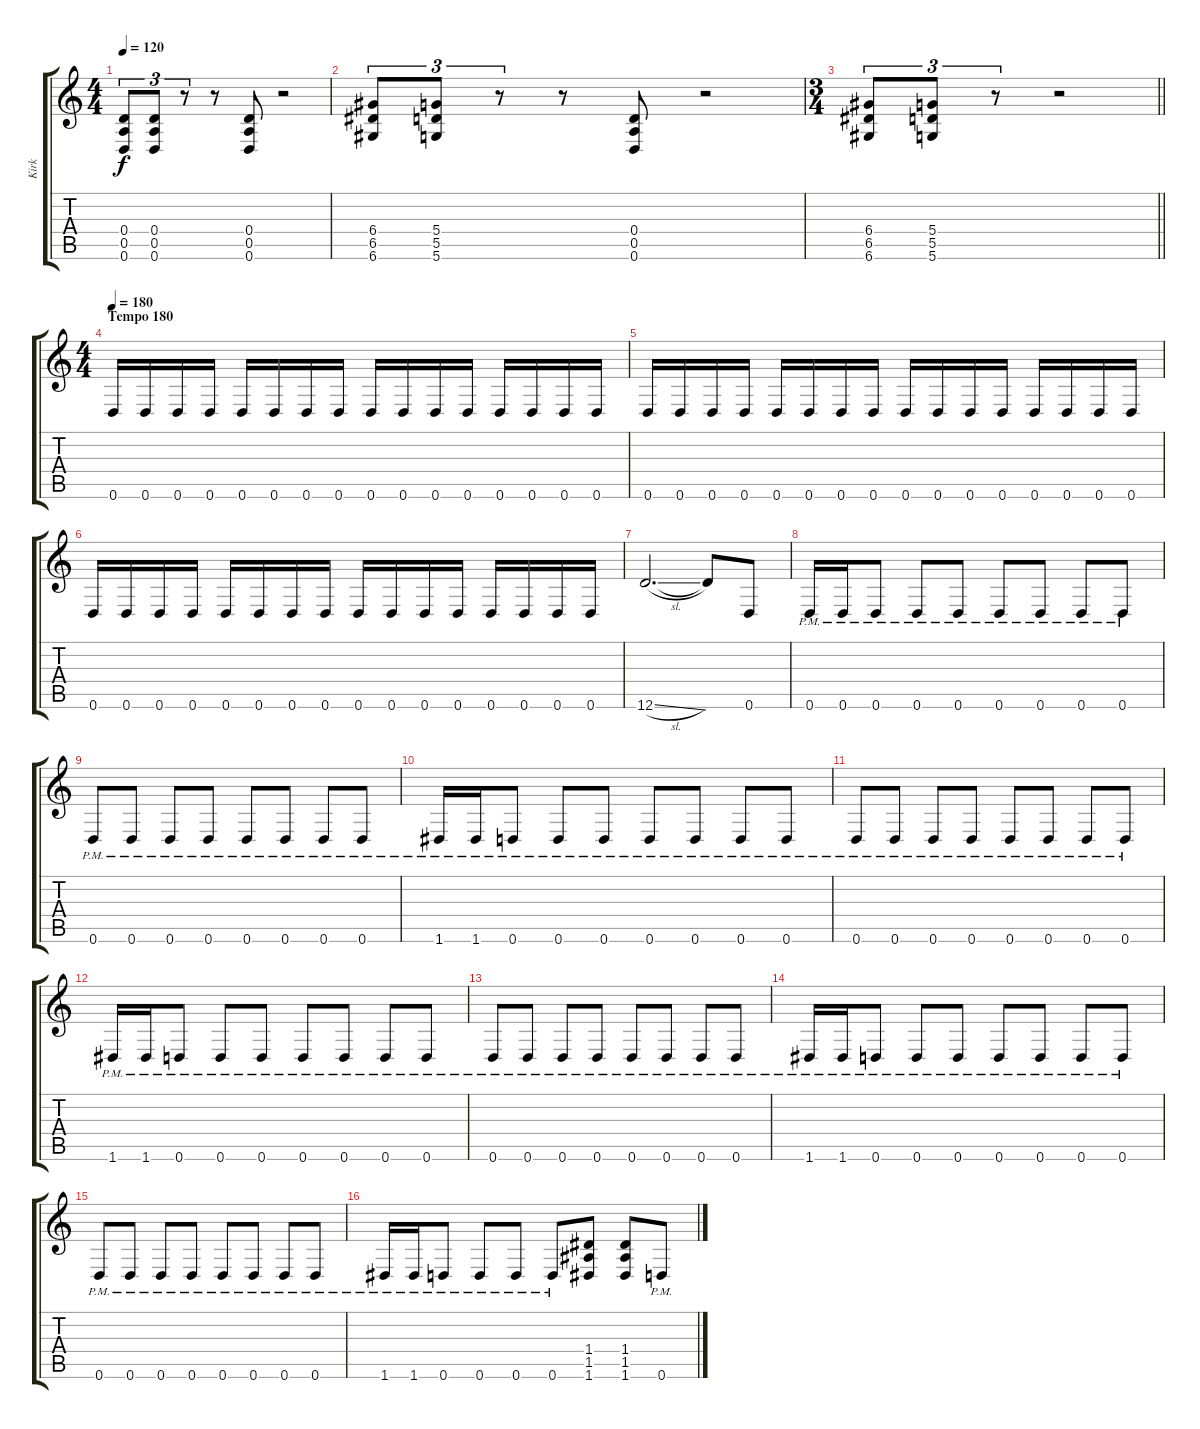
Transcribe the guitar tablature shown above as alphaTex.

\track ("Kirk" "Kirk") {instrument distortionguitar}
\staff {score tabs}
\tuning (E4 B3 G3 D3 A2 D2) {hide}
\ts (4 4)
\tempo 120
\clef g2
\ks c
(0.4 0.5 0.6).8{tu (3 2) dy f} (0.4 0.5 0.6).8{tu (3 2)} r.8{tu (3 2)} r.8 (0.4 0.5 0.6).8 r.2 |
(6.4 6.5 6.6).8{tu (3 2)} (5.4 5.5 5.6).8{tu (3 2)} r.8{tu (3 2)} r.8 (0.4 0.5 0.6).8 r.2 |
\ts (3 4)
\barLineRight lightlight
(6.4 6.5 6.6).8{tu (3 2)} (5.4 5.5 5.6).8{tu (3 2)} r.8{tu (3 2)} r.2 |
\ts (4 4)
\section ("" "Tempo 180")
\tempo 180
0.6.16 0.6.16 0.6.16 0.6.16 0.6.16 0.6.16 0.6.16 0.6.16 0.6.16 0.6.16 0.6.16 0.6.16 0.6.16 0.6.16 0.6.16 0.6.16 |
0.6.16 0.6.16 0.6.16 0.6.16 0.6.16 0.6.16 0.6.16 0.6.16 0.6.16 0.6.16 0.6.16 0.6.16 0.6.16 0.6.16 0.6.16 0.6.16 |
0.6.16 0.6.16 0.6.16 0.6.16 0.6.16 0.6.16 0.6.16 0.6.16 0.6.16 0.6.16 0.6.16 0.6.16 0.6.16 0.6.16 0.6.16 0.6.16 |
12.6{sl}.2{d} 12.6{t}.8 0.6.8 |
0.6{pm}.16 0.6{pm}.16 0.6{pm}.8 0.6{pm}.8 0.6{pm}.8 0.6{pm}.8 0.6{pm}.8 0.6{pm}.8 0.6{pm}.8 |
0.6{pm}.8 0.6{pm}.8 0.6{pm}.8 0.6{pm}.8 0.6{pm}.8 0.6{pm}.8 0.6{pm}.8 0.6{pm}.8 |
1.6{pm}.16 1.6{pm}.16 0.6{pm}.8 0.6{pm}.8 0.6{pm}.8 0.6{pm}.8 0.6{pm}.8 0.6{pm}.8 0.6{pm}.8 |
0.6{pm}.8 0.6{pm}.8 0.6{pm}.8 0.6{pm}.8 0.6{pm}.8 0.6{pm}.8 0.6{pm}.8 0.6{pm}.8 |
1.6{pm}.16 1.6{pm}.16 0.6{pm}.8 0.6{pm}.8 0.6{pm}.8 0.6{pm}.8 0.6{pm}.8 0.6{pm}.8 0.6{pm}.8 |
0.6{pm}.8 0.6{pm}.8 0.6{pm}.8 0.6{pm}.8 0.6{pm}.8 0.6{pm}.8 0.6{pm}.8 0.6{pm}.8 |
1.6{pm}.16 1.6{pm}.16 0.6{pm}.8 0.6{pm}.8 0.6{pm}.8 0.6{pm}.8 0.6{pm}.8 0.6{pm}.8 0.6{pm}.8 |
0.6{pm}.8 0.6{pm}.8 0.6{pm}.8 0.6{pm}.8 0.6{pm}.8 0.6{pm}.8 0.6{pm}.8 0.6{pm}.8 |
1.6{pm}.16 1.6{pm}.16 0.6{pm}.8 0.6{pm}.8 0.6{pm}.8 0.6{pm}.8 (1.4 1.5 1.6).8 (1.4 1.5 1.6).8 0.6{pm}.8
